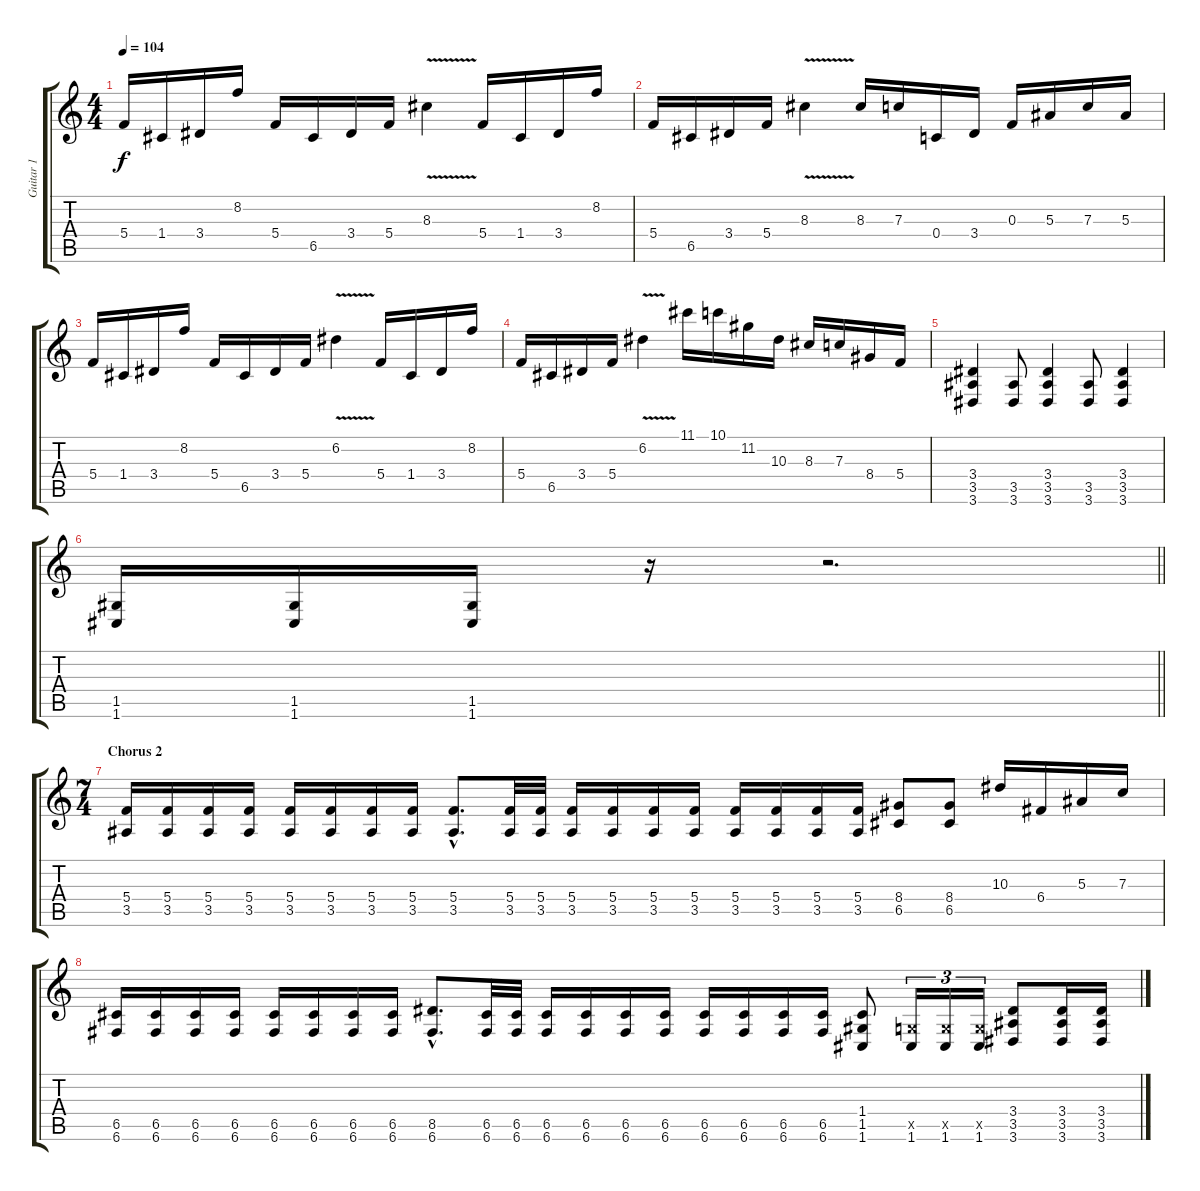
\track ("Guitar 1" "Guitar 1") {instrument distortionguitar}
\staff {score tabs}
\tuning (D4 A3 F3 C3 G2 C2) {hide}
\ts (4 4)
\tempo 104
\clef g2
\ks c
5.4.16{dy f} 1.4.16 3.4.16 8.2.16 5.4.16 6.5.16 3.4.16 5.4.16 8.3{v}.4 5.4.16 1.4.16 3.4.16 8.2.16 |
5.4.16 6.5.16 3.4.16 5.4.16 8.3{v}.4 8.3.16 7.3.16 0.4.16 3.4.16 0.3.16 5.3.16 7.3.16 5.3.16 |
5.4.16 1.4.16 3.4.16 8.2.16 5.4.16 6.5.16 3.4.16 5.4.16 6.2{v}.4 5.4.16 1.4.16 3.4.16 8.2.16 |
5.4.16 6.5.16 3.4.16 5.4.16 6.2{v}.4 11.1.16 10.1.16 11.2.16 10.3.16 8.3.16 7.3.16 8.4.16 5.4.16 |
(3.4 3.5 3.6).4{balance 2} (3.5 3.6).8 (3.4 3.5 3.6).4 (3.5 3.6).8 (3.4 3.5 3.6).4 |
\barLineRight lightlight
(1.5 1.6).16 (1.5 1.6).16 (1.5 1.6).16 r.16 r.2{d} |
\ts (7 4)
\section ("" "Chorus 2")
(5.4 3.5).16 (5.4 3.5).16 (5.4 3.5).16 (5.4 3.5).16 (5.4 3.5).16 (5.4 3.5).16 (5.4 3.5).16 (5.4 3.5).16 (5.4{hac} 3.5{hac}).8{d} (5.4 3.5).32 (5.4 3.5).32 (5.4 3.5).16 (5.4 3.5).16 (5.4 3.5).16 (5.4 3.5).16 (5.4 3.5).16 (5.4 3.5).16 (5.4 3.5).16 (5.4 3.5).16 (8.4 6.5).8 (8.4 6.5).8 10.3.16 6.4.16 5.3.16 7.3.16 |
(6.5 6.6).16 (6.5 6.6).16 (6.5 6.6).16 (6.5 6.6).16 (6.5 6.6).16 (6.5 6.6).16 (6.5 6.6).16 (6.5 6.6).16 (8.5{hac} 6.6{hac}).8{d} (6.5 6.6).32 (6.5 6.6).32 (6.5 6.6).16 (6.5 6.6).16 (6.5 6.6).16 (6.5 6.6).16 (6.5 6.6).16 (6.5 6.6).16 (6.5 6.6).16 (6.5 6.6).16 (1.4 1.5 1.6).8 (0.5{x} 1.6).16{tu (3 2)} (0.5{x} 1.6).16{tu (3 2)} (0.5{x} 1.6).16{tu (3 2)} (3.4 3.5 3.6).8 (3.4 3.5 3.6).16 (3.4 3.5 3.6).16
